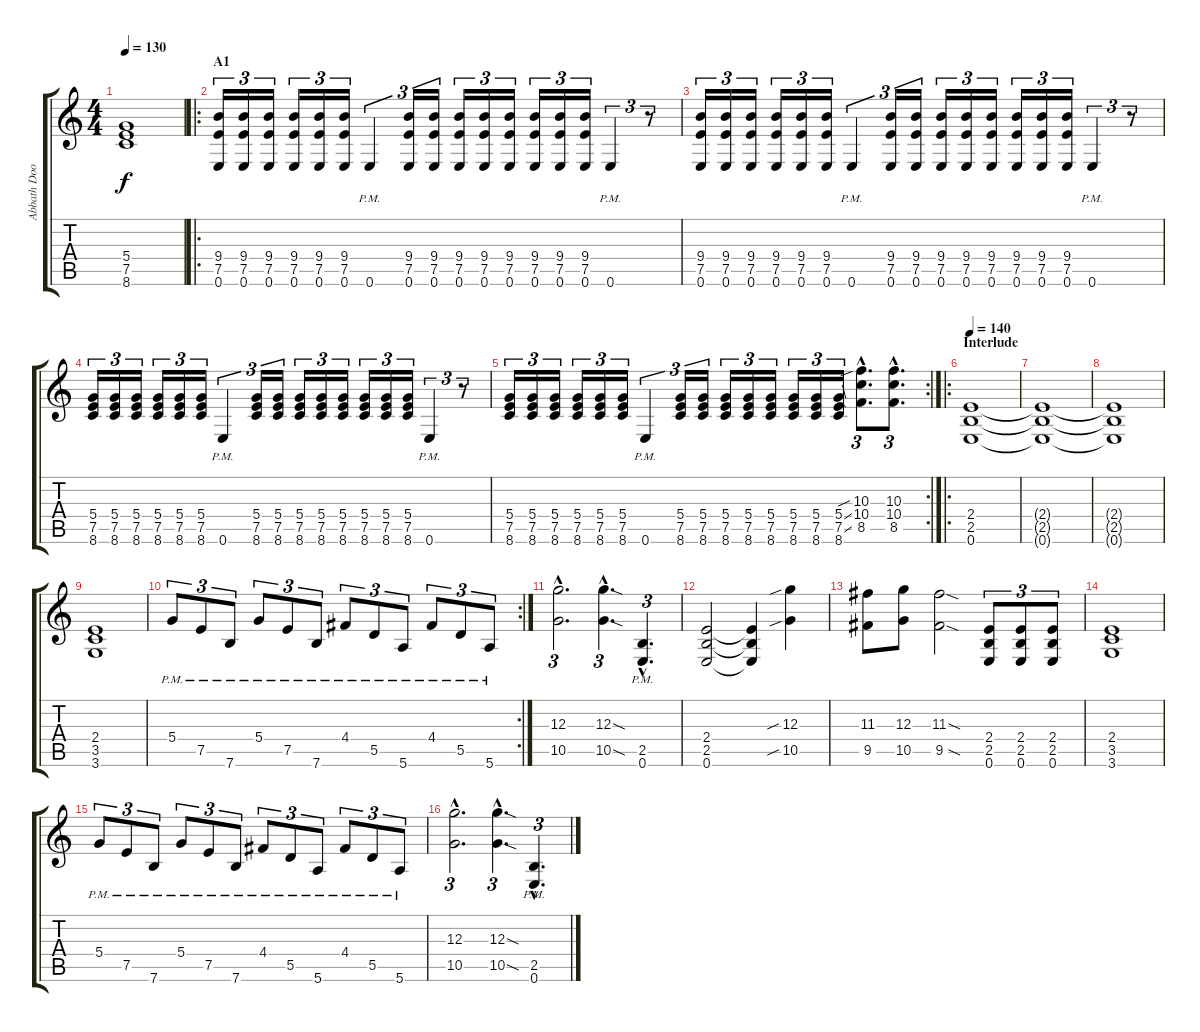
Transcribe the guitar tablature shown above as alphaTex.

\track ("Abbath Doom Occulta (Guitar)" "Abbath Doo") {instrument distortionguitar}
\staff {score tabs}
\tuning (E4 B3 G3 D3 A2 E2) {hide}
\ts (4 4)
\tempo 130
\clef g2
\ks c
(5.4 7.5 8.6).1{dy f} |
\ro
\section ("" "A1")
(9.4 7.5 0.6).16{tu (3 2)} (9.4 7.5 0.6).16{tu (3 2)} (9.4 7.5 0.6).16{tu (3 2)} (9.4 7.5 0.6).16{tu (3 2)} (9.4 7.5 0.6).16{tu (3 2)} (9.4 7.5 0.6).16{tu (3 2)} 0.6{pm}.4{tu (3 2)} (9.4 7.5 0.6).16{tu (3 2)} (9.4 7.5 0.6).16{tu (3 2)} (9.4 7.5 0.6).16{tu (3 2)} (9.4 7.5 0.6).16{tu (3 2)} (9.4 7.5 0.6).16{tu (3 2)} (9.4 7.5 0.6).16{tu (3 2)} (9.4 7.5 0.6).16{tu (3 2)} (9.4 7.5 0.6).16{tu (3 2)} 0.6{pm}.4{tu (3 2)} r.8{tu (3 2)} |
(9.4 7.5 0.6).16{tu (3 2)} (9.4 7.5 0.6).16{tu (3 2)} (9.4 7.5 0.6).16{tu (3 2)} (9.4 7.5 0.6).16{tu (3 2)} (9.4 7.5 0.6).16{tu (3 2)} (9.4 7.5 0.6).16{tu (3 2)} 0.6{pm}.4{tu (3 2)} (9.4 7.5 0.6).16{tu (3 2)} (9.4 7.5 0.6).16{tu (3 2)} (9.4 7.5 0.6).16{tu (3 2)} (9.4 7.5 0.6).16{tu (3 2)} (9.4 7.5 0.6).16{tu (3 2)} (9.4 7.5 0.6).16{tu (3 2)} (9.4 7.5 0.6).16{tu (3 2)} (9.4 7.5 0.6).16{tu (3 2)} 0.6{pm}.4{tu (3 2)} r.8{tu (3 2)} |
(5.4 7.5 8.6).16{tu (3 2)} (5.4 7.5 8.6).16{tu (3 2)} (5.4 7.5 8.6).16{tu (3 2)} (5.4 7.5 8.6).16{tu (3 2)} (5.4 7.5 8.6).16{tu (3 2)} (5.4 7.5 8.6).16{tu (3 2)} 0.6{pm}.4{tu (3 2)} (5.4 7.5 8.6).16{tu (3 2)} (5.4 7.5 8.6).16{tu (3 2)} (5.4 7.5 8.6).16{tu (3 2)} (5.4 7.5 8.6).16{tu (3 2)} (5.4 7.5 8.6).16{tu (3 2)} (5.4 7.5 8.6).16{tu (3 2)} (5.4 7.5 8.6).16{tu (3 2)} (5.4 7.5 8.6).16{tu (3 2)} 0.6{pm}.4{tu (3 2)} r.8{tu (3 2)} |
\rc 2
(5.4 7.5 8.6).16{tu (3 2)} (5.4 7.5 8.6).16{tu (3 2)} (5.4 7.5 8.6).16{tu (3 2)} (5.4 7.5 8.6).16{tu (3 2)} (5.4 7.5 8.6).16{tu (3 2)} (5.4 7.5 8.6).16{tu (3 2)} 0.6{pm}.4{tu (3 2)} (5.4 7.5 8.6).16{tu (3 2)} (5.4 7.5 8.6).16{tu (3 2)} (5.4 7.5 8.6).16{tu (3 2)} (5.4 7.5 8.6).16{tu (3 2)} (5.4 7.5 8.6).16{tu (3 2)} (5.4 7.5 8.6).16{tu (3 2)} (5.4 7.5 8.6).16{tu (3 2)} (5.4{ss} 7.5{ss} 8.6).16{tu (3 2)} (10.3{sib hac} 10.4{hac} 8.5{hac}).8{d tu (3 2)} (10.3{hac} 10.4{hac} 8.5{hac}).8{d tu (3 2)} |
\ro
\section ("" "Interlude")
\tempo 140
(2.4 2.5 0.6).1 |
(2.4{t} 2.5{t} 0.6{t}).1 |
(2.4{t} 2.5{t} 0.6{t}).1 |
(2.4 3.5 3.6).1 |
\rc 2
5.4{pm}.8{tu (3 2)} 7.5{pm}.8{tu (3 2)} 7.6{pm}.8{tu (3 2)} 5.4{pm}.8{tu (3 2)} 7.5{pm}.8{tu (3 2)} 7.6{pm}.8{tu (3 2)} 4.4{pm}.8{tu (3 2)} 5.5{pm}.8{tu (3 2)} 5.6{pm}.8{tu (3 2)} 4.4{pm}.8{tu (3 2)} 5.5{pm}.8{tu (3 2)} 5.6{pm}.8{tu (3 2)} |
(12.3{hac} 10.5{hac}).2{d tu (3 2)} (12.3{sod hac} 10.5{sod hac}).4{d tu (3 2)} (2.5{hac pm} 0.6{hac pm}).4{d tu (3 2)} |
(2.4 2.5 0.6).2 (2.4{t} 2.5{t} 0.6{t}).4 (12.3{sib} 10.5{sib}).4 |
(11.3 9.5).8 (12.3 10.5).8 (11.3{sod} 9.5{sod}).2 (2.4 2.5 0.6).8{tu (3 2)} (2.4 2.5 0.6).8{tu (3 2)} (2.4 2.5 0.6).8{tu (3 2)} |
(2.4 3.5 3.6).1 |
5.4{pm}.8{tu (3 2)} 7.5{pm}.8{tu (3 2)} 7.6{pm}.8{tu (3 2)} 5.4{pm}.8{tu (3 2)} 7.5{pm}.8{tu (3 2)} 7.6{pm}.8{tu (3 2)} 4.4{pm}.8{tu (3 2)} 5.5{pm}.8{tu (3 2)} 5.6{pm}.8{tu (3 2)} 4.4{pm}.8{tu (3 2)} 5.5{pm}.8{tu (3 2)} 5.6{pm}.8{tu (3 2)} |
(12.3{hac} 10.5{hac}).2{d tu (3 2)} (12.3{sod hac} 10.5{sod hac}).4{d tu (3 2)} (2.5{hac pm} 0.6{hac pm}).4{d tu (3 2)}
